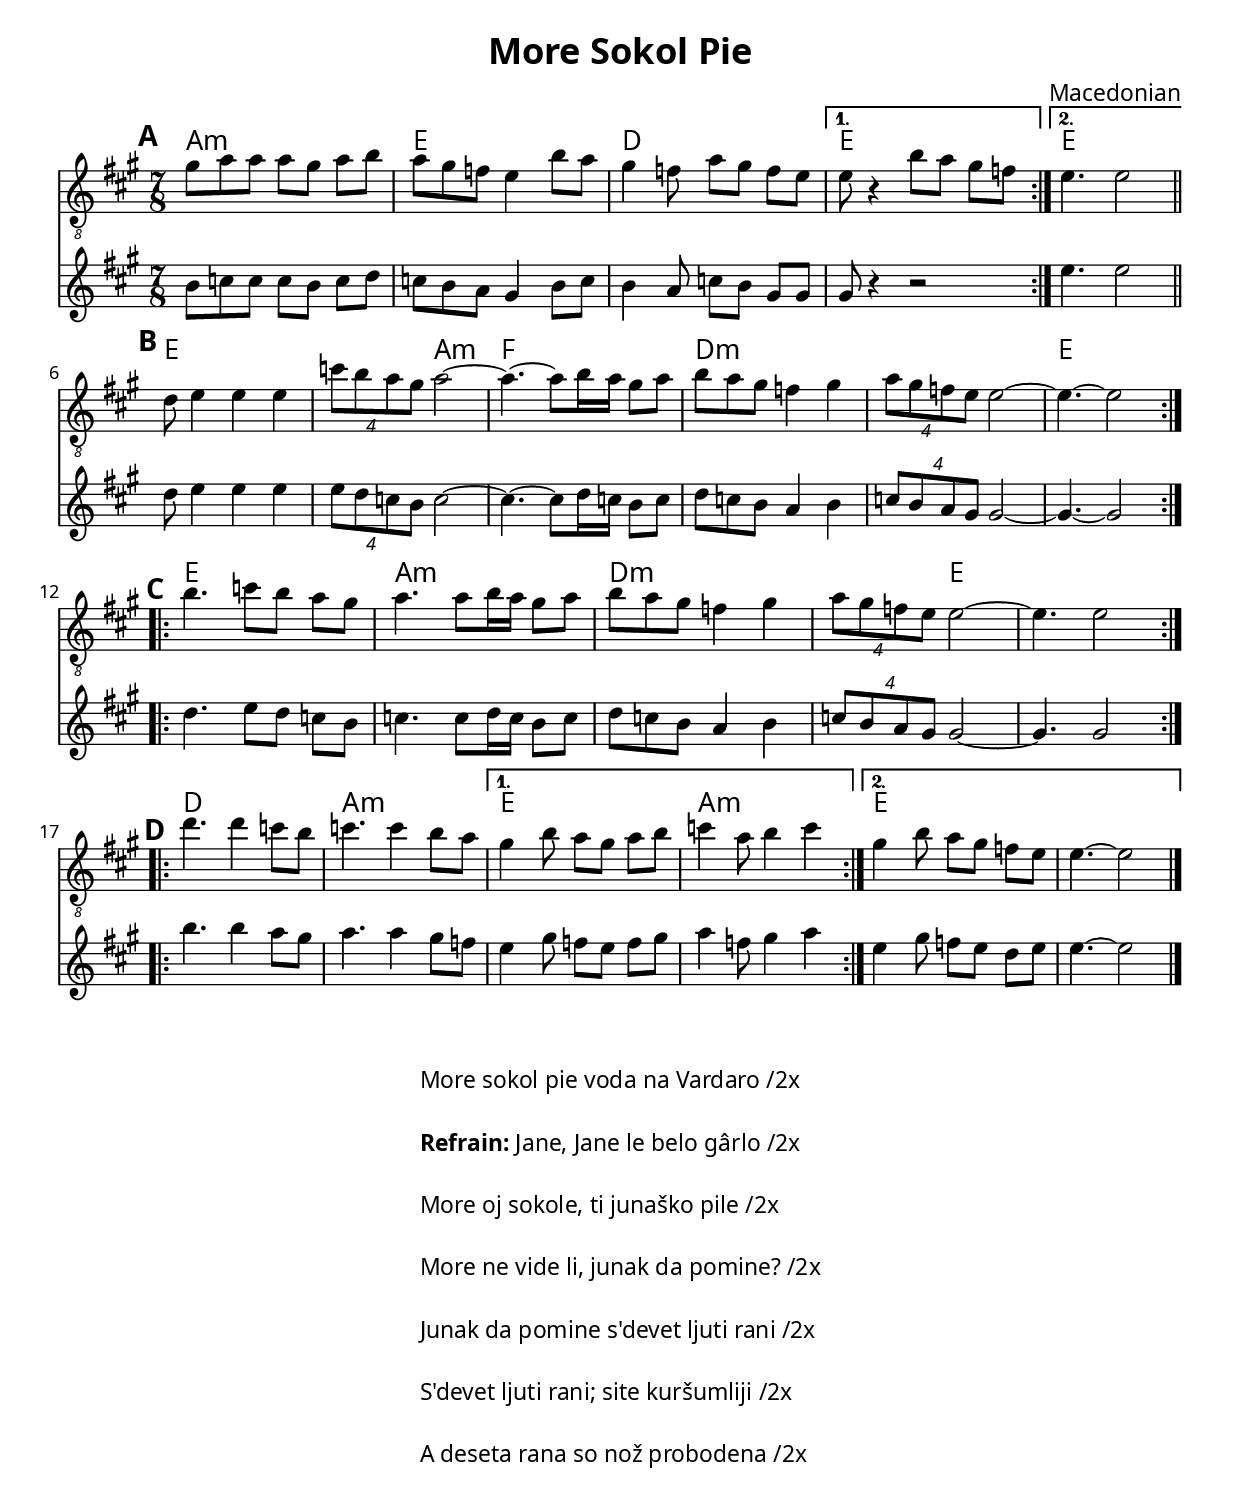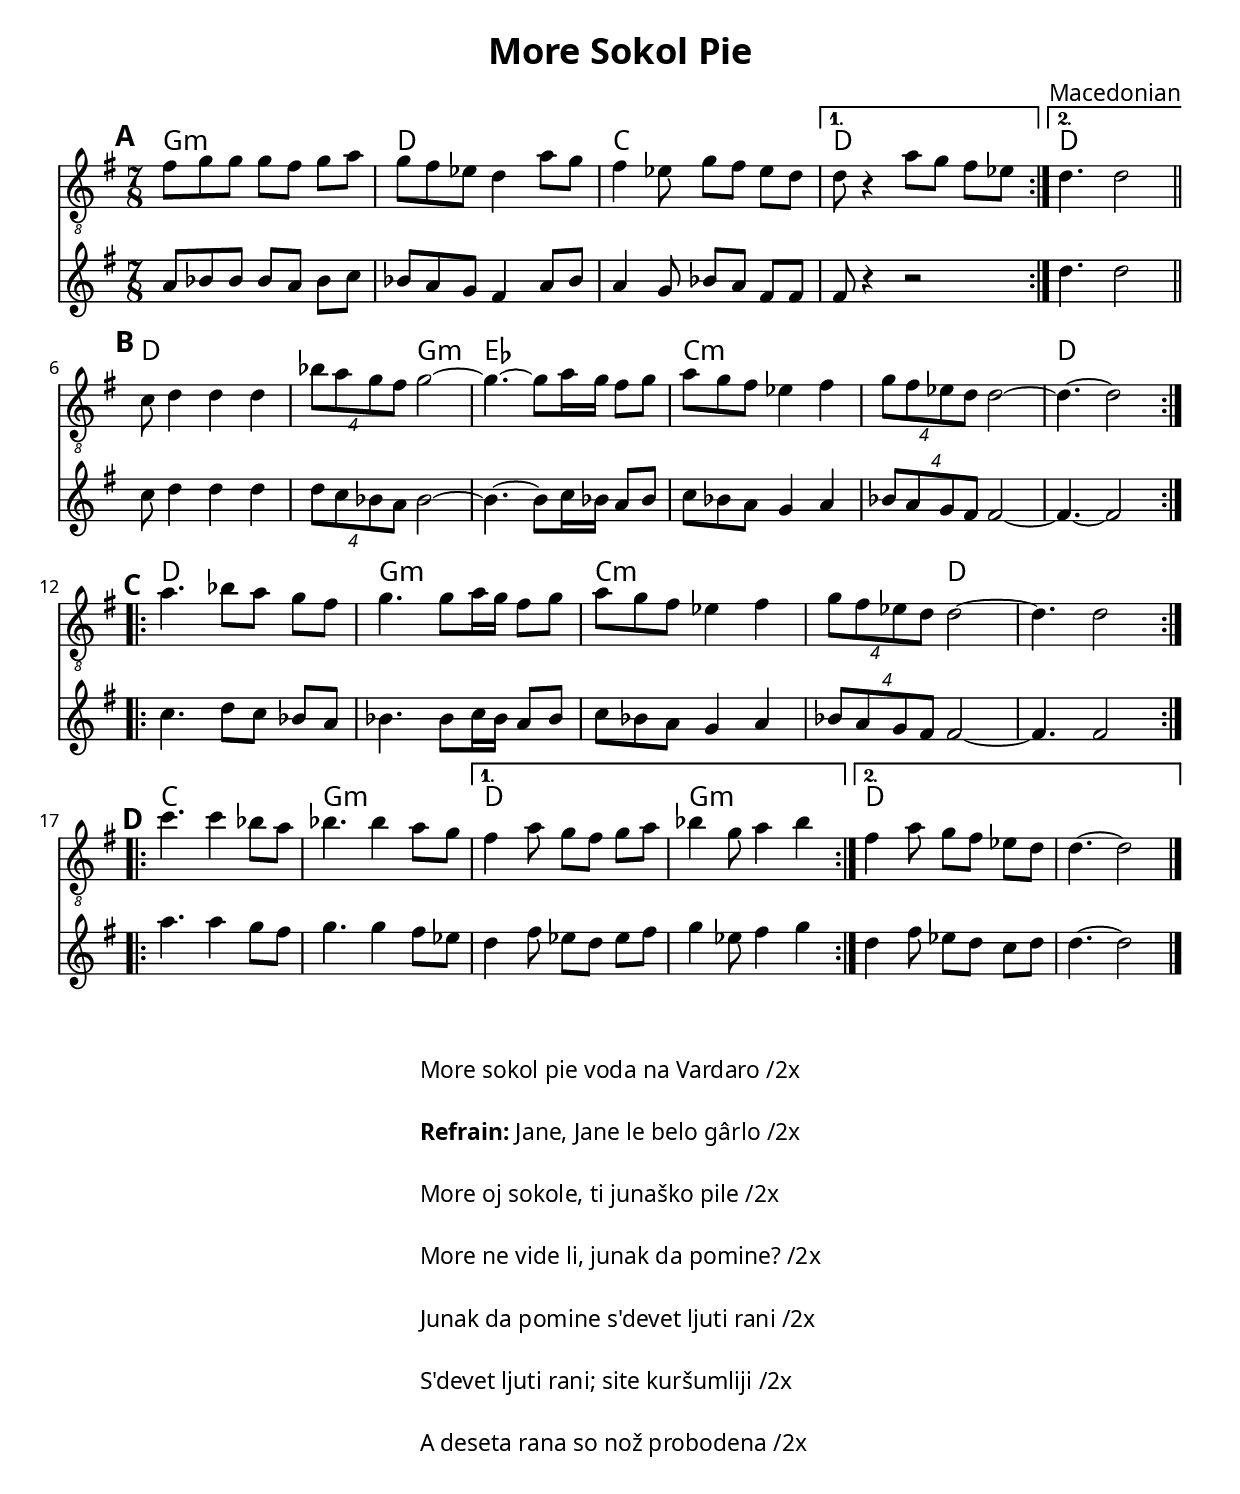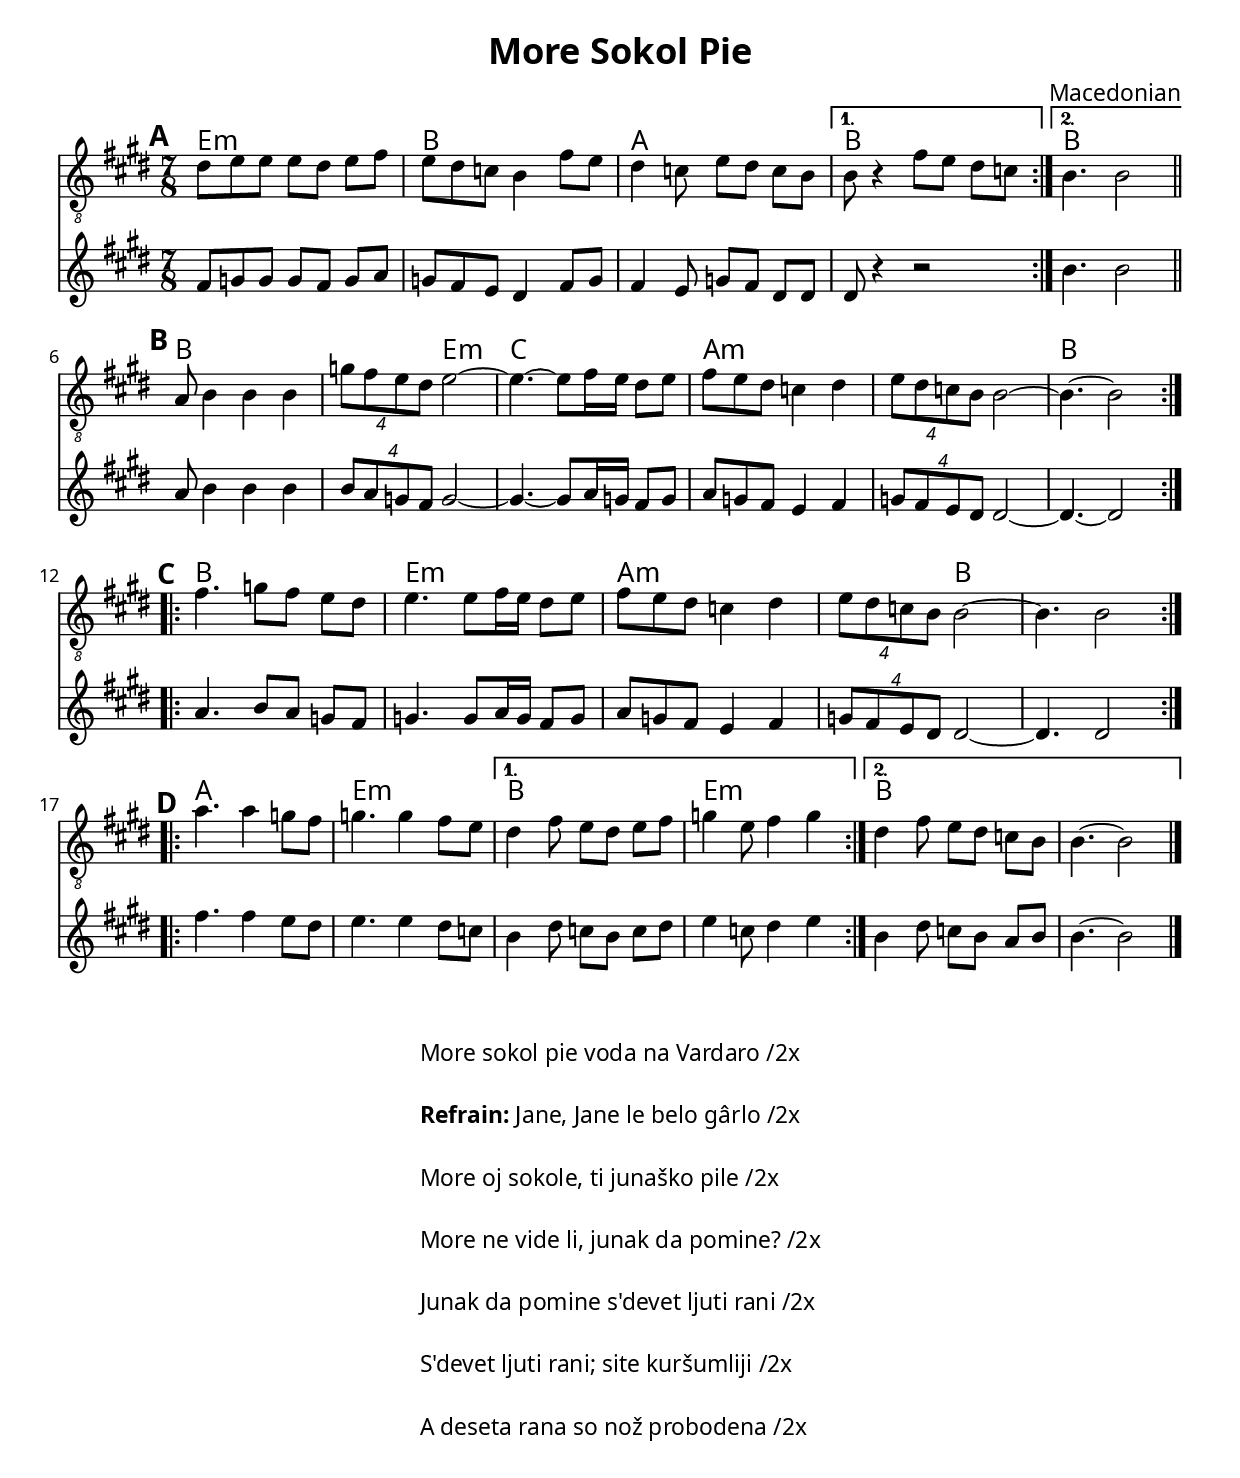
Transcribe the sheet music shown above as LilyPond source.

% {{{ PARAMETRI
  myTitle = "More Sokol Pie"
  mySubTitle = "Macedonian"
  myKey = \key g \major
  myTime = \time #'(3 2 2) 7/8
  myTempo =  #(ly:make-moment 190 4)
% }}}

% INTESTAZIONE {{{
\version "2.18.2"

\header {
  title = \myTitle
  composer = \mySubTitle
}

\paper{
  print-first-page-number = ##t
  oddHeaderMarkup = \markup \null
  evenHeaderMarkup = \markup \null
  #(set-global-staff-size 10)
  myStaffSize = #20
  fonts = #(make-pango-font-tree
  "FontAwesome"
  "FontAwesome"
  "FontAwesome"
  (/ myStaffSize 20))
}

global = {
  \myKey
  \numericTimeSignature
  \myTime
  \set Score.markFormatter = #format-mark-box-alphabet
}
\layout { indent = #0 }
%}}}

% TEMA UNO {{{
temaUno = {
  % A
  \mark \default
  \repeat volta 2 { fis8 g g g fis g a | g fis ees d4 a'8 g| fis4 ees8 g fis ees d|}
  \alternative{
    {d r4 a'8 g fis ees |}
    {d4. d2}
  }\bar"||" \break

  % B
  \mark \default
  \repeat volta 2{
    c8 d4 d d | \tuplet 4/3 {bes'8 a g fis} g2~ | g4.~ g8 a16 g fis8 g| 
    a g fis ees4 fis | \tuplet 4/3 {g8 fis ees d} d2~ | d4.~ d2 |
  }

  % C
  \mark \default
  \repeat volta 2{
    a'4. bes8 a g fis | g4. g8 a16 g fis8 g | a g fis ees4 fis |
    \tuplet 4/3 {g8 fis ees d} d2~ | d4. d2 |
  }

  % D
  \mark \default
  \repeat volta 2{
    c'4. c4 bes8 a | bes4. bes4 a8 g |
  }
  \alternative{
    {fis4 a8 g fis g a | bes4 g8 a4 bes|}
    {fis4 a8 g fis ees d| d4.~ d2 |}
  }\bar"|."
}
% }}}

% {{{ TEMA DUE
  temaDue = {
    % A
    \mark \default
    \repeat volta 2 {
      a'8 bes bes bes a bes c | bes a g fis4 a8 bes | a4 g8 bes a fis fis | 
    }
    \alternative{
      {fis8 r4 r2 |}
      {d'4. d2}
    }\break

    % B
    \mark \default
    \repeat volta 2{
      c8 d4 d d |\tuplet 4/3 {d8 c bes a} bes2~ | bes4.~ bes8 c16 bes a8 bes| 
      c8 bes a g4 a4 | \tuplet 4/3 {bes8 a g fis} fis2~ | fis4.~ fis2 |
    }\break

    % C
    \mark \default
    \repeat volta 2{
      c'4. d8 c bes a | bes4. bes8 c16 bes a8 bes | c bes a g4 a |
      \tuplet 4/3 {bes8 a g fis} fis2~ | fis4. fis2 |
    } \break

    % D
    \repeat volta 2{
      a'4. a4 g8 fis | g4. g4 fis8 ees |
    }
    \alternative{
      {d4 fis8 ees d ees fis | g4 ees8 fis4 g|}
      {d4 fis8 ees d c d| d4.~ d2 |}
    }\bar"|."
  }
% }}}

% {{{ ACCORDI
accordi = \chordmode{
  \set chordChanges = ##t
  \repeat volta 2{
    g1*7/8:m | d1*7/8 | c1*7/8 |
  }
  \alternative{
    {d1*7/8|}
    {d1*7/8|}
  }

  \repeat volta 2{
    d1*7/8 | d4. g2:m | ees1*7/8 | c1*7/8:m | c1*7/8:m | d1*7/8 | 
  }

  \repeat volta 2{
    d1*7/8 | g1*7/8:m | c1*7/8:m | c4.:m d2 | d1*7/8 | 
  }

  \repeat volta 2{
    c1*7/8 | g1*7/8:m | 
  }
  \alternative{
    {d1*7/8| g1*7/8:m|}
    {d1*7/8| d1*7/8 |}
  }
}
% }}}

% LYRICS {{{
testoCompleto=\markup {
  \vspace #2
  \fill-line {
    \column {
      \line { More sokol pie voda na Vardaro /2x}
      \hspace #1
      \line { \bold Refrain: Jane, Jane le belo gârlo /2x}
      \hspace #1
      \line { More oj sokole, ti junaško pile /2x}
      \hspace #1
      \line { More ne vide li, junak da pomine? /2x}
      \hspace #1
      \line { Junak da pomine s'devet ljuti rani /2x}
      \hspace #1
      \line { S'devet ljuti rani; site kuršumliji /2x}
      \hspace #1
      \line { A deseta rana so nož probodena /2x}
    }
  }
}
% }}}

% SCORE {{{
temaUnoPart = \relative c' {
  \global 
  \temaUno
}

temaDuePart = \relative c' {
  \global 
  \temaDue
}

chordsPart ={
  \new ChordNames {
    \global 
    \accordi
  }
}

temaUnoPart = \new Staff \with {
  instrumentName = ""
  midiInstrument = "piano"
} { \clef "treble_8" \temaUnoPart }

temaDue = \new Staff \with {
  instrumentName = ""
  midiInstrument = "piano"
} { \clef "treble_8" \temaDuePart }

scoreContent = << 
      \chordsPart
      \temaUnoPart
      \temaDuePart
>>
%}}}

% {{{ BOOKS
  \book{
    \bookOutputSuffix "C"
    \score {
      \scoreContent
      \layout {}
      \midi { \context { \Score tempoWholesPerMinute = #(ly:make-moment 190 4) } }
    }
    \testoCompleto
  }

  \book{
    \bookOutputSuffix "Bb"
    \score { \transpose c d {\scoreContent} }
    \testoCompleto
  }

  \book{
    \bookOutputSuffix "Eb"
    \score { \transpose ees c { \scoreContent } }
    \testoCompleto
  }
% }}}
